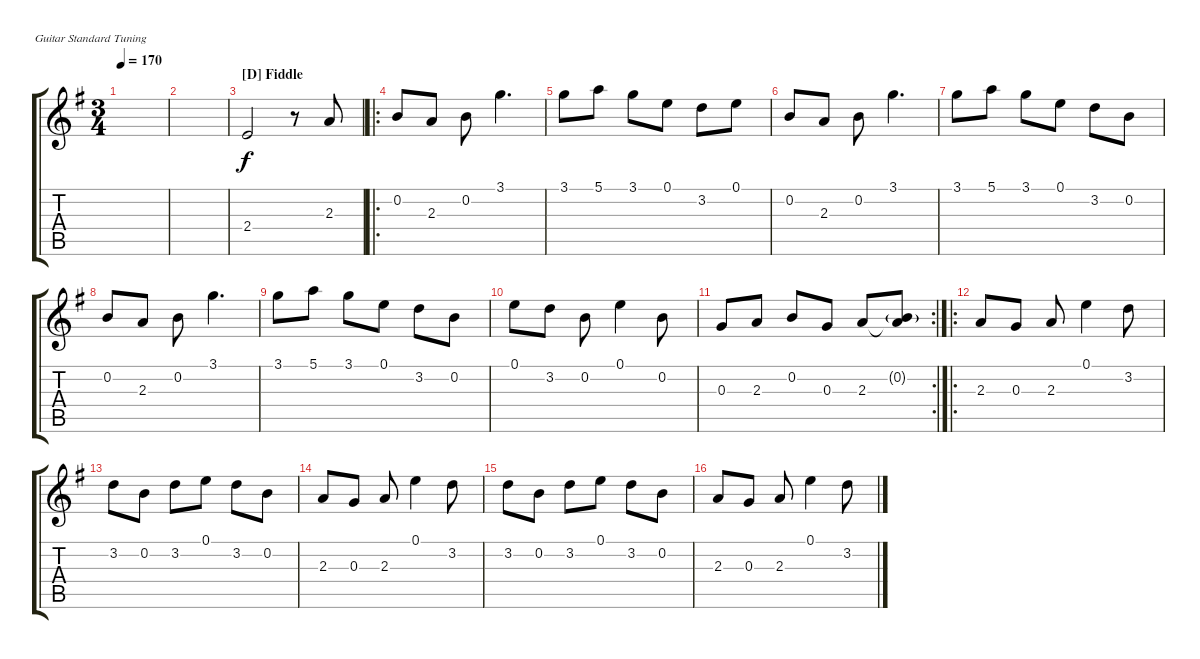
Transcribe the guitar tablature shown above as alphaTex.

\defaultSystemsLayout 4
\bracketExtendMode groupsimilarinstruments
\singleTrackTrackNamePolicy hidden
\multiTrackTrackNamePolicy hidden
\otherSystemsTrackNameOrientation horizontal
\track ("Guitar" "Guitar") {instrument acousticguitarsteel}
\staff {score tabs}
\tuning (E4 B3 G3 D3 A2 E2)
\ts (3 4)
\tempo 170
\clef g2
\ks g
|
|
\section ("D" "Fiddle")
2.4.2 r.8 2.3.8 |
\ro
0.2.8 2.3.8 0.2.8 3.1.4{d} |
3.1.8 5.1.8 3.1.8 0.1.8 3.2.8 0.1.8 |
0.2.8 2.3.8 0.2.8 3.1.4{d} |
3.1.8 5.1.8 3.1.8 0.1.8 3.2.8 0.2.8 |
0.2.8 2.3.8 0.2.8 3.1.4{d} |
3.1.8 5.1.8 3.1.8 0.1.8 3.2.8 0.2.8 |
0.1.8 3.2.8 0.2.8 0.1.4 0.2.8 |
\rc 2
0.3.8 2.3.8 0.2.8 0.3.8 2.3.8 (0.2{g} 2.3{t}).8 |
\ro
2.3.8 0.3.8 2.3.8 0.1.4 3.2.8 |
3.2.8 0.2.8 3.2.8 0.1.8 3.2.8 0.2.8 |
2.3.8 0.3.8 2.3.8 0.1.4 3.2.8 |
3.2.8 0.2.8 3.2.8 0.1.8 3.2.8 0.2.8 |
2.3.8 0.3.8 2.3.8 0.1.4 3.2.8
